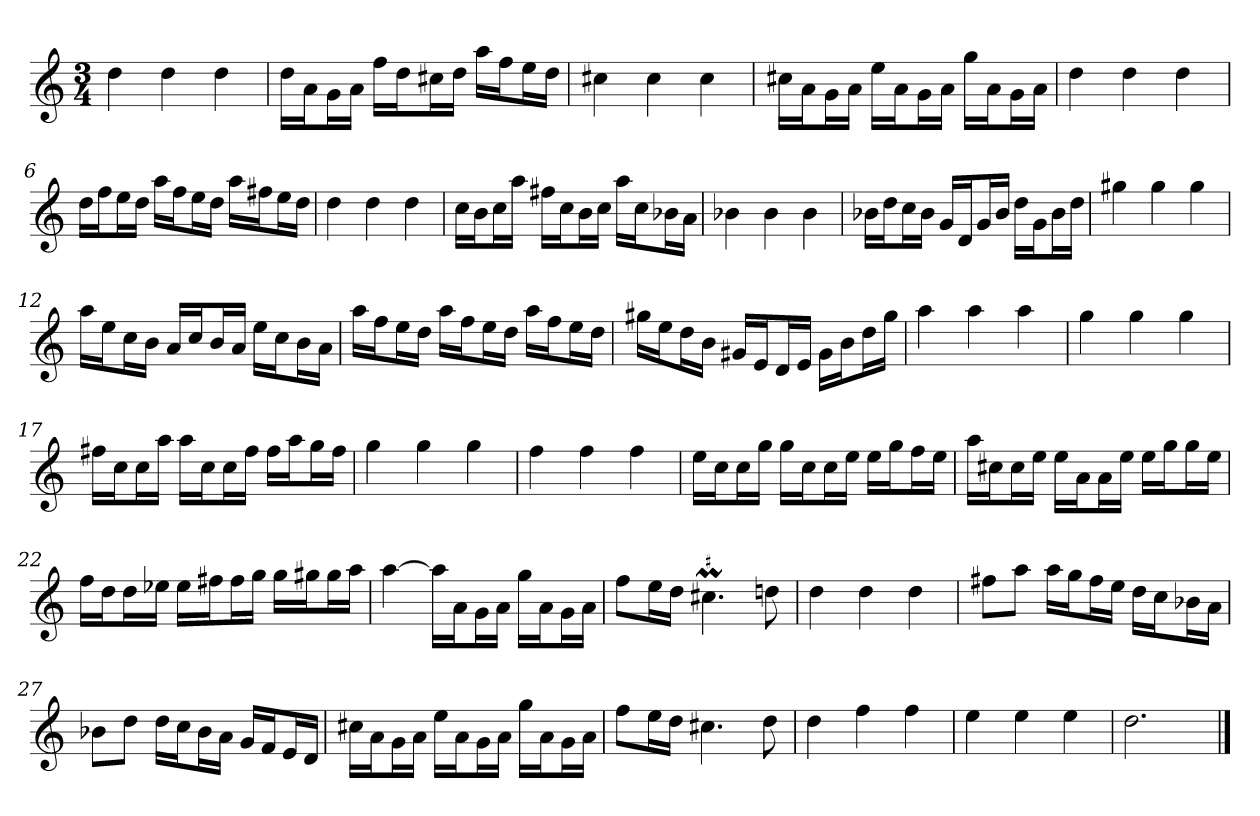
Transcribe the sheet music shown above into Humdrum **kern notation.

**kern
*part1
*staff1
*clefG2
*k[]
*D:dor
*M3/4
*MM120
=1
4dd
4dd
4dd
=2
16dd\LL
16a\J
16g\L
16a\JJ
16ff\LL
16dd\J
16cc#X\L
16dd\JJ
16aa\LL
16ff\J
16ee\L
16dd\JJ
=3
4cc#X
4cc#
4cc#
=4
16cc#X\LL
16a\J
16g\L
16a\JJ
16ee\LL
16a\J
16g\L
16a\JJ
16gg\LL
16a\J
16g\L
16a\JJ
=5
4dd
4dd
4dd
=6
16dd\LL
16ff\J
16ee\L
16dd\JJ
16aa\LL
16ff\J
16ee\L
16dd\JJ
16aa\LL
16ff#X\J
16ee\L
16dd\JJ
=7
4dd
4dd
4dd
=8
16cc\LL
16b\J
16cc\L
16aa\JJ
16ff#X\LL
16cc\J
16b\L
16cc\JJ
16aa\LL
16cc\J
16b-X\L
16a\JJ
=9
4b-X
4b-
4b-
=10
16b-X\LL
16dd\J
16cc\L
16b-\JJ
16g/LL
16d/J
16g/L
16b-/JJ
16dd\LL
16g\J
16b-\L
16dd\JJ
=11
4gg#X
4gg#
4gg#
=12
16aa\LL
16ee\J
16cc\L
16b\JJ
16a/LL
16cc/J
16b/L
16a/JJ
16ee\LL
16cc\J
16b\L
16a\JJ
=13
16aa\LL
16ff\J
16ee\L
16dd\JJ
16aa\LL
16ff\J
16ee\L
16dd\JJ
16aa\LL
16ff\J
16ee\L
16dd\JJ
=14
16gg#X\LL
16ee\J
16dd\L
16b\JJ
16g#X/LL
16e/J
16d/L
16e/JJ
16g#\LL
16b\J
16dd\L
16gg#\JJ
=15
4aa
4aa
4aa
=16
4gg
4gg
4gg
=17
16ff#X\LL
16cc\J
16cc\L
16aa\JJ
16aa\LL
16cc\J
16cc\L
16ff#\JJ
16ff#\LL
16aa\J
16gg\L
16ff#\JJ
=18
4gg
4gg
4gg
=19
4ff
4ff
4ff
=20
16ee\LL
16cc\J
16cc\L
16gg\JJ
16gg\LL
16cc\J
16cc\L
16ee\JJ
16ee\LL
16gg\J
16ff\L
16ee\JJ
=21
16aa\LL
16cc#X\J
16cc#\L
16ee\JJ
16ee\LL
16a\J
16a\L
16ee\JJ
16ee\LL
16gg\J
16gg\L
16ee\JJ
=22
16ff\LL
16dd\J
16dd\L
16ee-X\JJ
16ee-\LL
16ff#X\J
16ff#\L
16gg\JJ
16gg\LL
16gg#X\J
16gg#\L
16aa\JJ
=23
[4aa
16aa\LL]
16a\J
16g\L
16a\JJ
16gg\LL
16a\J
16g\L
16a\JJ
=24
8ff\L
16ee\L
16dd\JJ
!LO:MOR:acc=#
4.cc#XM
8ddn
=25
4dd
4dd
4dd
=26
8ff#X\L
8aa\J
16aa\LL
16gg\J
16ff#\L
16ee\JJ
16dd\LL
16cc\J
16b-X\L
16a\JJ
=27
8b-X\L
8dd\J
16dd\LL
16cc\J
16b-\L
16a\JJ
16g/LL
16f/J
16e/L
16d/JJ
=28
16cc#X\LL
16a\J
16g\L
16a\JJ
16ee\LL
16a\J
16g\L
16a\JJ
16gg\LL
16a\J
16g\L
16a\JJ
=29
8ff\L
16ee\L
16dd\JJ
4.cc#X
8dd
=30
4dd
4ff
4ff
=31
4ee
4ee
4ee
=32
2.dd
==
*-
